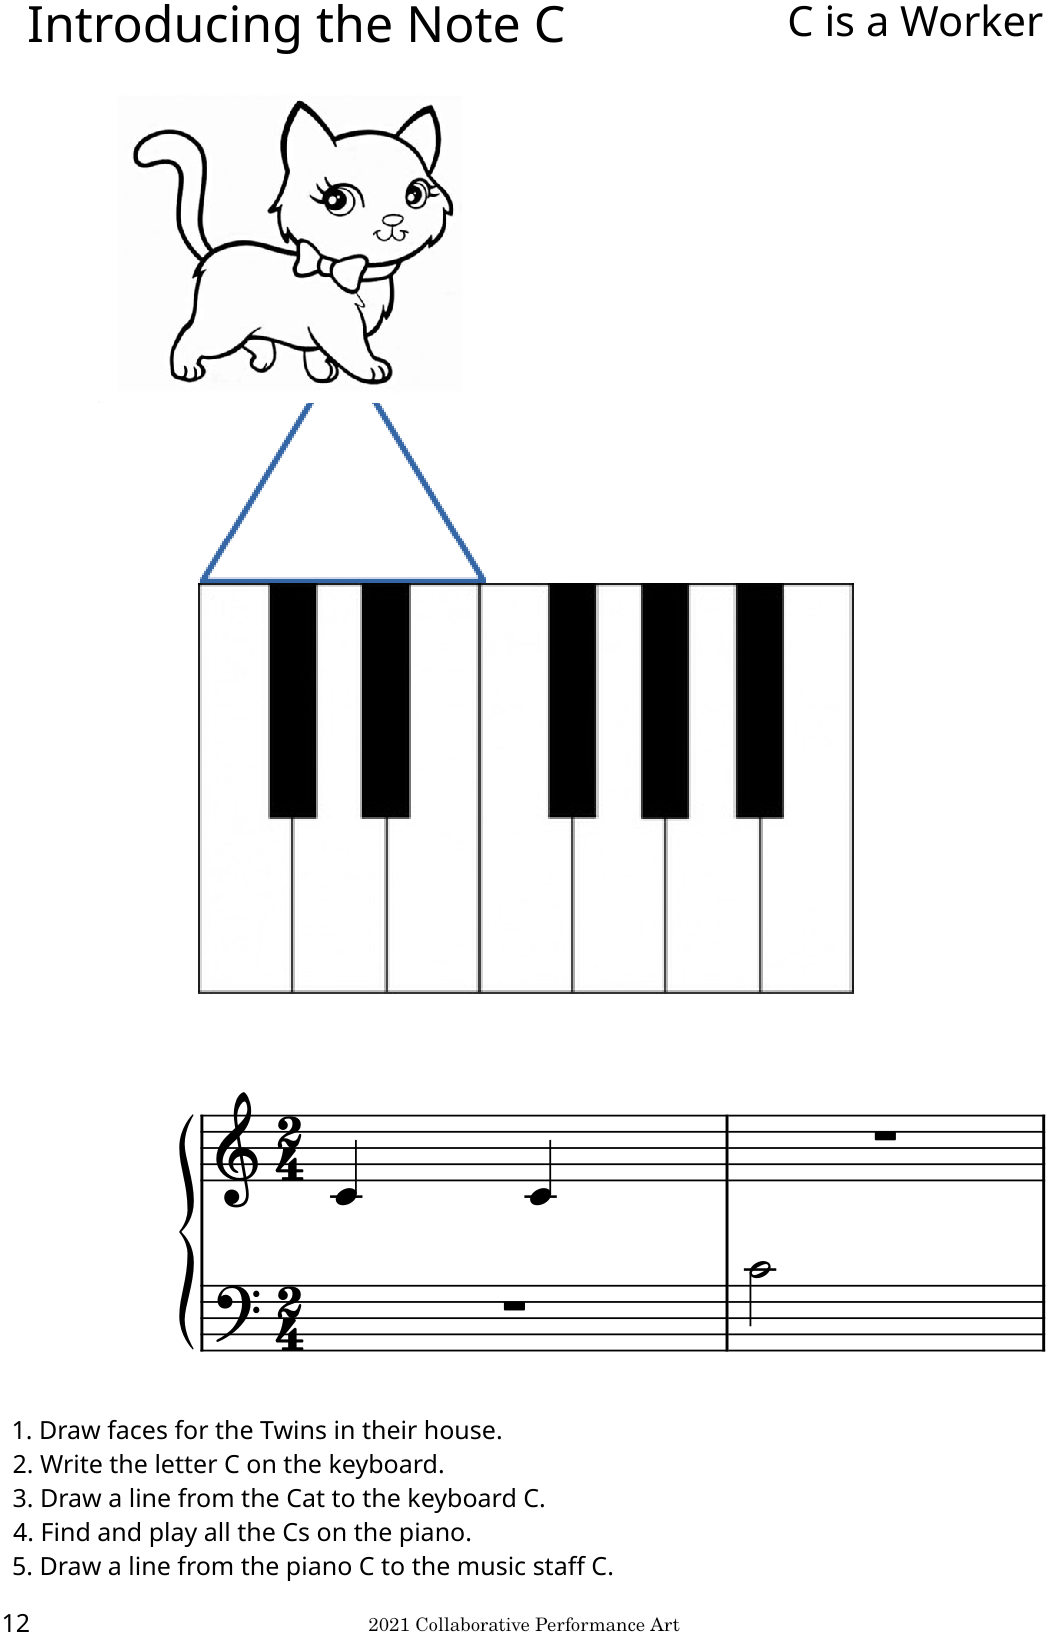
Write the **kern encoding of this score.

**kern	**kern	**kern	**kern
*part2	*part2	*part1	*part1
*staff4	*staff3	*staff2	*staff1
*I"Piano	*	*I"Piano	*
*I'Pno	*	*I'Pno	*
!!LO:PB:g=z
*	*	*stria5	*stria5
*clefF4	*clefG2	*clefF4	*clefG2
*k[]	*k[]	*k[]	*k[]
*M2/4	*M2/4	*M2/4	*M2/4
=1	=1	=1	=1
2r	4c/	2r	2r
.	4c/	.	.
=2	=2	=2	=2
2c\	2r	2r	2r
=	=	=	=
*-	*-	*-	*-
